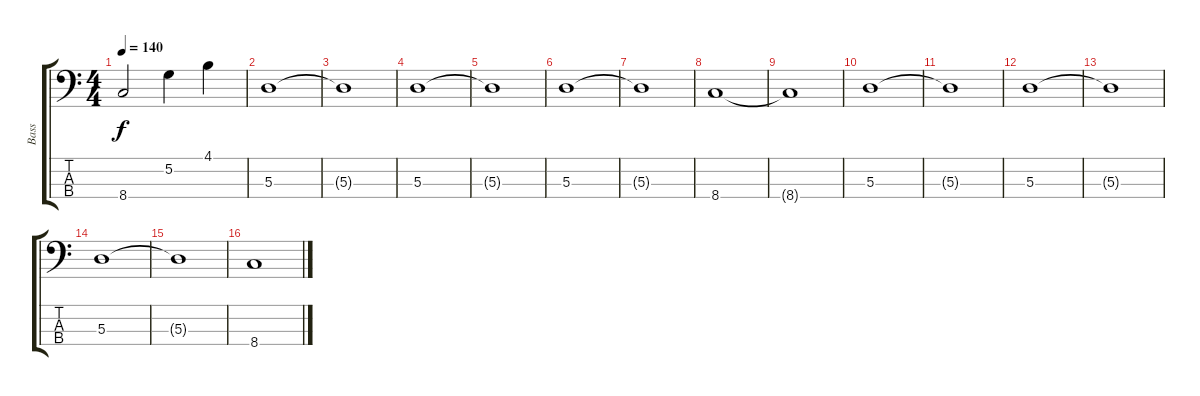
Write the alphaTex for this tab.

\track ("Bass" "Bass") {instrument electricbasspick}
\staff {score tabs}
\tuning (G2 D2 A1 E1) {hide}
\ts (4 4)
\tempo 140
\clef f4
\ks c
8.4{t}.2{dy f} 5.2.4 4.1.4 |
5.3.1 |
5.3{t}.1 |
5.3.1 |
5.3{t}.1 |
5.3.1 |
5.3{t}.1 |
8.4.1 |
8.4{t}.1 |
5.3.1 |
5.3{t}.1 |
5.3.1 |
5.3{t}.1 |
5.3.1 |
5.3{t}.1 |
8.4.1
